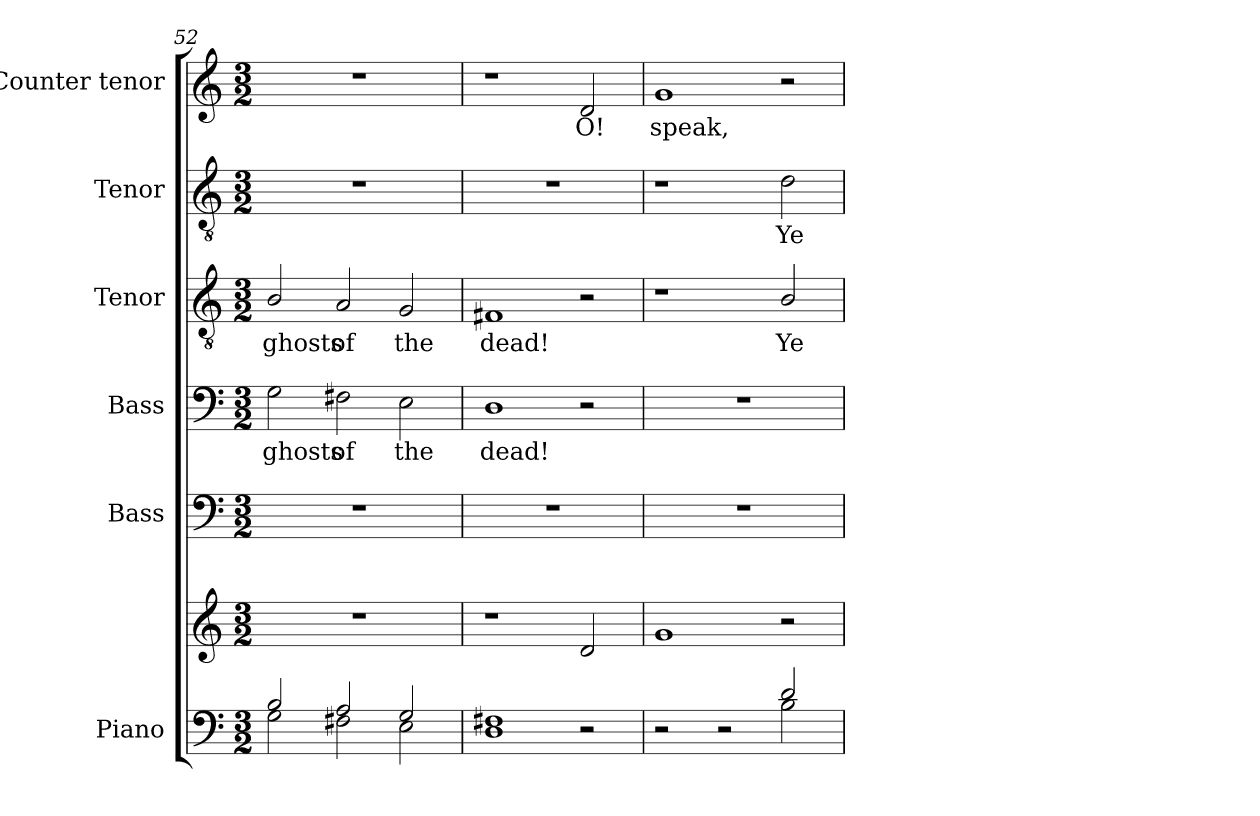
**kern	**kern	**kern	**kern	**text	**kern	**text	**kern	**text	**kern	**text
*part6	*part6	*part5	*part4	*part4	*part3	*part3	*part2	*part2	*part1	*part1
*staff7	*staff6	*staff5	*staff4	*staff4	*staff3	*staff3	*staff2	*staff2	*staff1	*staff1
*I"Piano	*	*I"Bass	*I"Bass	*	*I"Tenor	*	*I"Tenor	*	*I"Counter tenor	*
*I'Pno.	*	*I'B.	*I'B.	*	*I'T.	*	*I'T.	*	*	*
*clefF4	*clefG2	*clefF4	*clefF4	*	*clefGv2	*	*clefGv2	*	*clefG2	*
*	*	*	*	*	*ITrd7c12	*	*ITrd7c12	*	*	*
*k[]	*k[]	*k[]	*k[]	*	*k[]	*	*k[]	*	*k[]	*
*C:	*C:	*C:	*C:	*	*C:	*	*C:	*	*C:	*
*M3/2	*M3/2	*M3/2	*M3/2	*	*M3/2	*	*M3/2	*	*M3/2	*
=52	=52	=52	=52	=52	=52	=52	=52	=52	=52	=52
*^	*	*	*	*	*	*	*	*	*	*
!	!	!LO:N:vis=1	!LO:N:vis=1	!	!	!	!	!	!	!	!
!	!	!	!	!	!LO:LY:b:color=#000000	!	!	!	!	!	!
!	!	!	!	!	!	!	!LO:LY:b:color=#000000	!LO:N:vis=1	!	!LO:N:vis=1	!
2Bi/	2Gi\	1.r	1.r	2Gi\	ghosts	2BBi/	ghosts	1.r	.	1.r	.
!	!	!	!	!	!LO:LY:b:color=#000000	!	!	!	!	!	!
!	!	!	!	!	!	!	!LO:LY:b:color=#000000	!	!	!	!
2Ai/	2F#Xi\	.	.	2F#Xi\	of	2AAi/	of	.	.	.	.
!	!	!	!	!	!LO:LY:b:color=#000000	!	!	!	!	!	!
!	!	!	!	!	!	!	!LO:LY:b:color=#000000	!	!	!	!
2Gi/	2Ei\	.	.	2Ei\	the	2GGi/	the	.	.	.	.
=53	=53	=53	=53	=53	=53	=53	=53	=53	=53	=53	=53
!	!	!	!LO:N:vis=1	!	!	!	!	!	!	!	!
!	!	!	!	!	!LO:LY:b:color=#000000	!	!	!	!	!	!
!	!	!	!	!	!	!	!LO:LY:b:color=#000000	!LO:N:vis=1	!	!	!
1F#Xi	1Di	1r	1.r	1Di	dead!	1FF#Xi	dead!	1.r	.	1r	.
!	!	!	!	!	!	!	!	!	!	!	!LO:LY:b:color=#000000
2r	2ryy	2di/	.	2r	.	2r	.	.	.	2di/	O!
!!LO:LB:g=z
=54	=54	=54	=54	=54	=54	=54	=54	=54	=54	=54	=54
!	!	!	!LO:N:vis=1	!LO:N:vis=1	!	!	!	!	!	!	!
!	!	!	!	!	!	!	!	!	!	!	!LO:LY:b:color=#000000
2r	1ryy	1gi	1.r	1.r	.	1r	.	1r	.	1gi	speak,
2r	.	.	.	.	.	.	.	.	.	.	.
!	!	!	!	!	!	!	!LO:LY:b:color=#000000	!	!	!	!
!	!	!	!	!	!	!	!	!	!LO:LY:b:color=#000000	!	!
2di/	2Bi\	2r	.	.	.	2BBi/	Ye	2Di\	Ye	2r	.
*v	*v	*	*	*	*	*	*	*	*	*	*
=	=	=	=	=	=	=	=	=	=	=
*-	*-	*-	*-	*-	*-	*-	*-	*-	*-	*-
